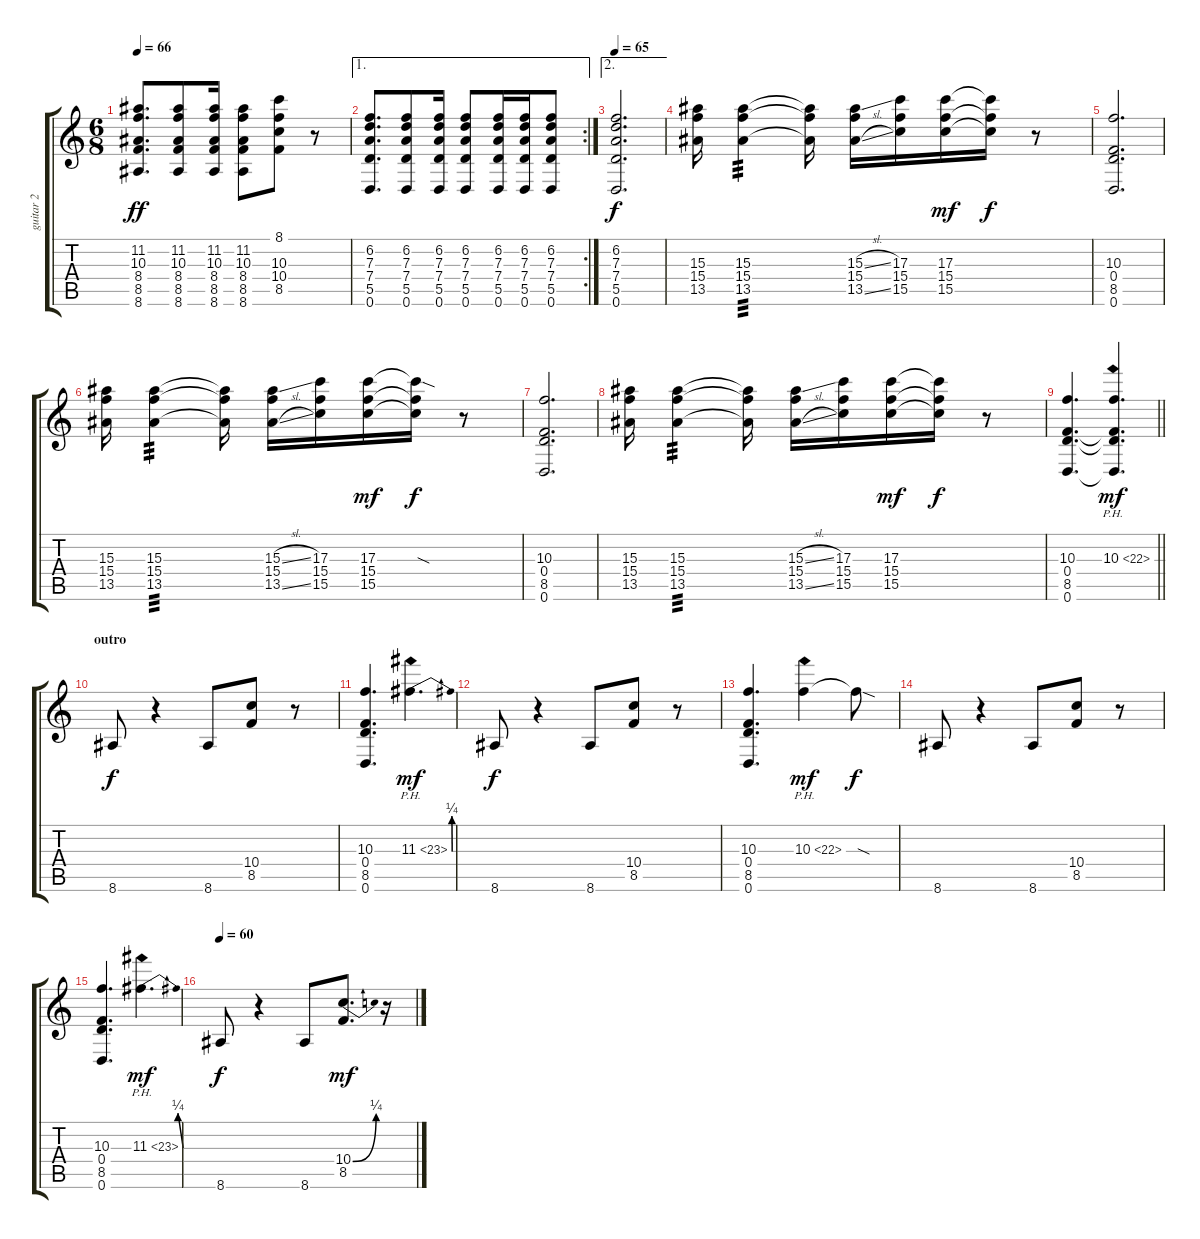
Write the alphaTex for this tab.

\track ("guitar 2" "guitar 2") {instrument electricguitarjazz}
\staff {score tabs}
\tuning (E4 B3 G3 D3 A2 D2) {hide}
\ts (6 8)
\tempo 66
\clef g2
\ks c
(11.2 10.3 8.4 8.5 8.6).8{d dy ff} (11.2 10.3 8.4 8.5 8.6).8 (11.2 10.3 8.4 8.5 8.6).16 (11.2 10.3 8.4 8.5 8.6).8 (8.1 10.3 10.4 8.5).8 r.8 |
\ae 1
\rc 2
(6.2 7.3 7.4 5.5 0.6).8{d} (6.2 7.3 7.4 5.5 0.6).8 (6.2 7.3 7.4 5.5 0.6).16 (6.2 7.3 7.4 5.5 0.6).8 (6.2 7.3 7.4 5.5 0.6).16 (6.2 7.3 7.4 5.5 0.6).16 (6.2 7.3 7.4 5.5 0.6).8 |
\ae 2
\tempo 65
(6.2 7.3 7.4 5.5 0.6).2{d dy f} |
(15.3 15.4 13.5).16 (15.3 15.4 13.5).4{tp 3} (15.3{t} 15.4{t} 13.5{t}).16 (15.3{sl} 15.4 13.5{sl}).16 (17.3 15.4 15.5).16 (17.3 15.4 15.5).16{dy mf} (17.3{t} 15.4{t} 15.5{t}).16{dy f} r.8 |
(10.3 0.4 8.5 0.6).2{d} |
(15.3 15.4 13.5).16 (15.3 15.4 13.5).4{tp 3} (15.3{t} 15.4{t} 13.5{t}).16 (15.3{sl} 15.4 13.5{sl}).16 (17.3 15.4 15.5).16 (17.3 15.4 15.5).16{dy mf} (17.3{sod t} 15.4{t} 15.5{t}).16{dy f} r.8 |
(10.3 0.4 8.5 0.6).2{d} |
(15.3 15.4 13.5).16 (15.3 15.4 13.5).4{tp 3} (15.3{t} 15.4{t} 13.5{t}).16 (15.3{sl} 15.4 13.5{sl}).16 (17.3 15.4 15.5).16 (17.3 15.4 15.5).16{dy mf} (17.3{t} 15.4{t} 15.5{t}).16{dy f} r.8 |
\barLineRight lightlight
(10.3 0.4 8.5 0.6).4{d} (10.3{ph 12} 0.4{t} 8.5{t} 0.6{t}).4{d dy mf} |
\section ("" "outro")
8.6.8{dy f} r.4 8.6.8 (10.4 8.5).8 r.8 |
(10.3 0.4 8.5 0.6).4{d} 11.3{be (bend 0 0 60 1) ph 12}.4{d dy mf} |
8.6.8{dy f} r.4 8.6.8 (10.4 8.5).8 r.8 |
(10.3 0.4 8.5 0.6).4{d} 10.3{ph 12}.4{dy mf} 10.3{sod t}.8{dy f} |
8.6.8 r.4 8.6.8 (10.4 8.5).8 r.8 |
(10.3 0.4 8.5 0.6).4{d} 11.3{be (bend 0 0 60 1) ph 12}.4{d dy mf} |
\tempo 60
8.6.8{dy f} r.4 8.6.8 (10.4{be (bend 0 0 60 1)} 8.5).8{d dy mf} r.16
